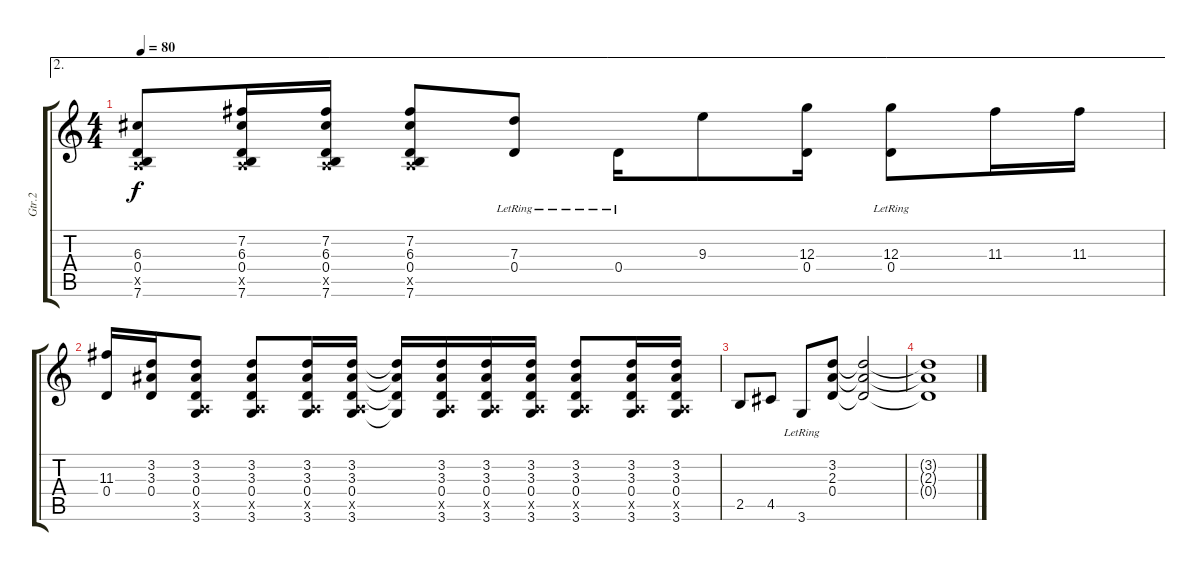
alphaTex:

\track ("Gtr.2" "Gtr.2") {instrument electricguitarclean}
\staff {score tabs}
\tuning (E4 B3 G3 D3 A2 E2) {hide}
\ae 2
\ts (4 4)
\tempo 80
\clef g2
\ks c
(6.3 0.4 0.5{x} 7.6).8{dy f} (7.2 6.3 0.4 0.5{x} 7.6).16 (7.2 6.3 0.4 0.5{x} 7.6).16 (7.2 6.3 0.4 0.5{x} 7.6).8 (7.3{lr} 0.4).8 0.4{lr}.16 9.3.8 (12.3 0.4).16 (12.3 0.4{lr}).8 11.3.16 11.3.16 |
(11.3 0.4).16 (3.2 3.3 0.4).16 (3.2 3.3 0.4 0.5{x} 3.6).8 (3.2 3.3 0.4 0.5{x} 3.6).8 (3.2 3.3 0.4 0.5{x} 3.6).16 (3.2 3.3 0.4 0.5{x} 3.6).16 (3.2{t} 3.3{t} 0.4{t} 3.6{t}).16 (3.2 3.3 0.4 0.5{x} 3.6).16 (3.2 3.3 0.4 0.5{x} 3.6).16 (3.2 3.3 0.4 0.5{x} 3.6).16 (3.2 3.3 0.4 0.5{x} 3.6).8 (3.2 3.3 0.4 0.5{x} 3.6).16 (3.2 3.3 0.4 0.5{x} 3.6).16 |
2.5.8 4.5.8 3.6{lr}.8 (3.2 2.3 0.4).8 (3.2{t} 2.3{t} 0.4{t}).2 |
(3.2{t} 2.3{t} 0.4{t}).1
